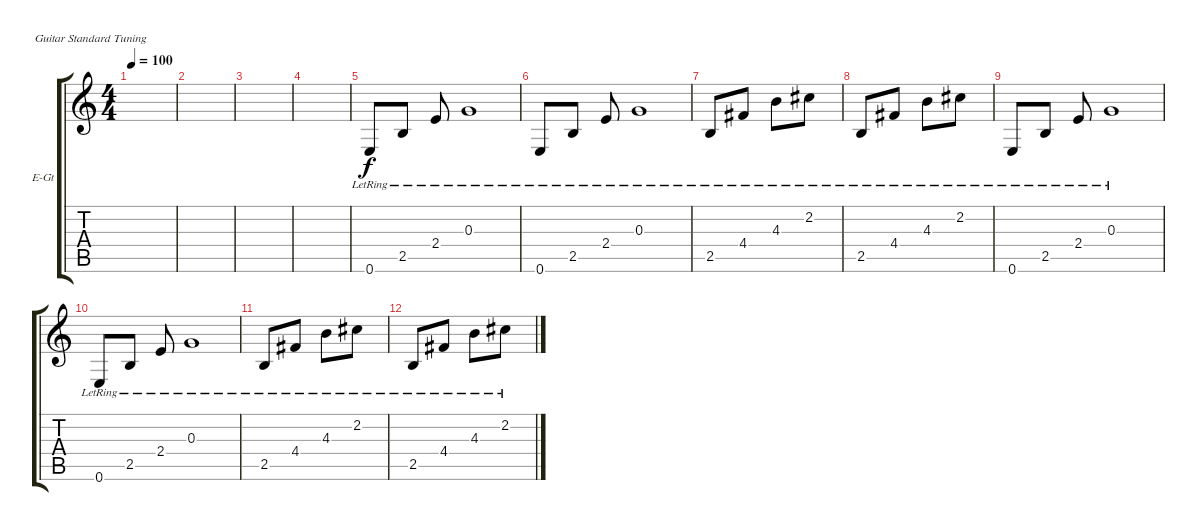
\defaultSystemsLayout 4
\bracketExtendMode groupsimilarinstruments
\firstSystemTrackNameOrientation horizontal
\otherSystemsTrackNameOrientation horizontal
\track ("Electric Guitar" "E-Gt") {instrument electricguitarclean}
\staff {score tabs}
\tuning (E4 B3 G3 D3 A2 E2)
\ts (4 4)
\tempo 100
\clef g2
\ks c
|
|
|
|
0.6{lr}.8 2.5{lr}.8 2.4{lr}.8 0.3{lr}.1 |
0.6{lr}.8 2.5{lr}.8 2.4{lr}.8 0.3{lr}.1 |
2.5{lr}.8 4.4{lr}.8 4.3{lr}.8 2.2{lr}.8 |
2.5{lr}.8 4.4{lr}.8 4.3{lr}.8 2.2{lr}.8 |
0.6{lr}.8 2.5{lr}.8 2.4{lr}.8 0.3{lr}.1 |
0.6{lr}.8 2.5{lr}.8 2.4{lr}.8 0.3{lr}.1 |
2.5{lr}.8 4.4{lr}.8 4.3{lr}.8 2.2{lr}.8 |
2.5{lr}.8 4.4{lr}.8 4.3{lr}.8 2.2{lr}.8
